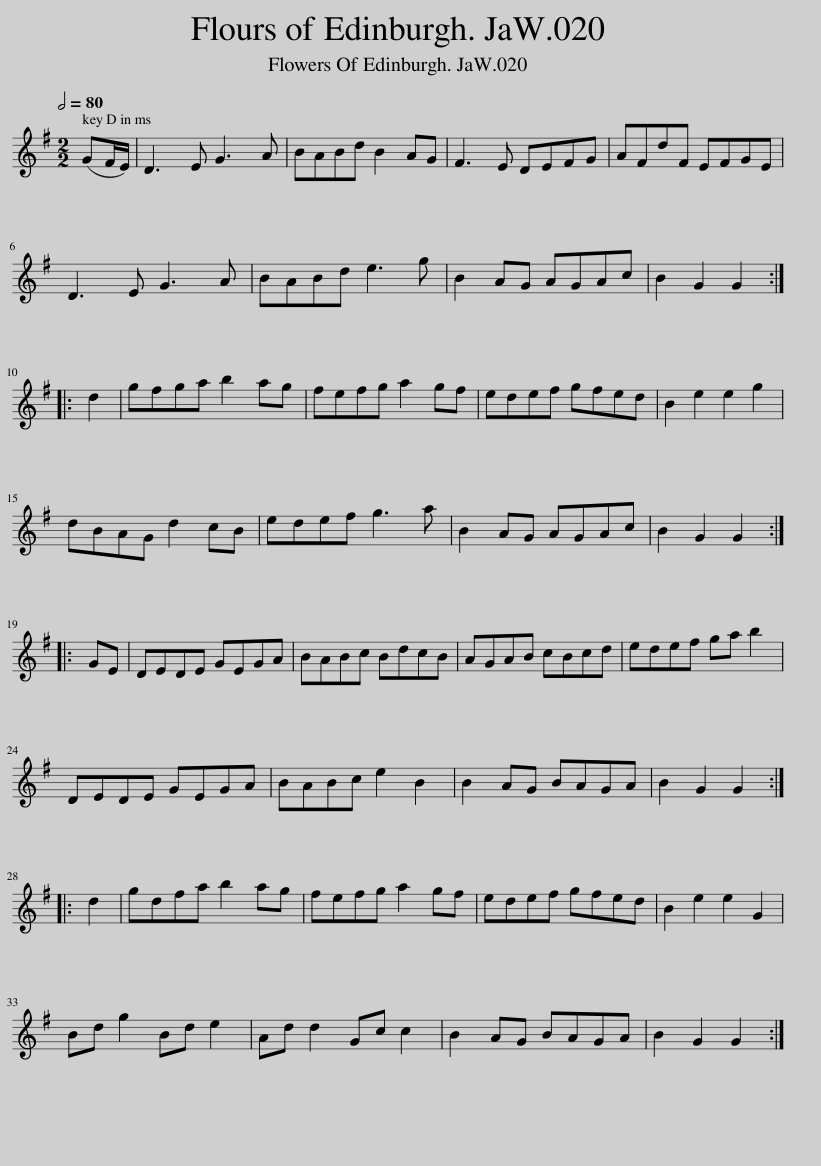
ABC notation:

X:1
L:1/8
Q:1/2=80
M:2/2
I:linebreak $
K:G
V:1 treble
V:1
 (GF/E/) | D3 E G3 A | BABd B2 AG | F3 E DEFG | AFdF EFGE |$ %5
 D3 E G3 A | BABd e3 g | B2 AG AGAc | B2 G2 G2 ::$ d2 | %10
 gfga b2 ag | fefg a2 gf | edef gfed | B2 e2 e2 g2 |$ dBAG d2 cB | %15
 edef g3 a | B2 AG AGAc | B2 G2 G2 ::$ GE | DEDE GEGA | %20
 BABc BdcB | AGAB cBcd | edef ga b2 |$ DEDE GEGA | BABc e2 B2 | %25
 B2 AG BAGA | B2 G2 G2 ::$ d2 | gdfa b2 ag | fefg a2 gf | %30
 edef gfed | B2 e2 e2 G2 |$ Bd g2 Bd e2 | Ad d2 Gc c2 | B2 AG BAGA | %35
 B2 G2 G2 :| %36
